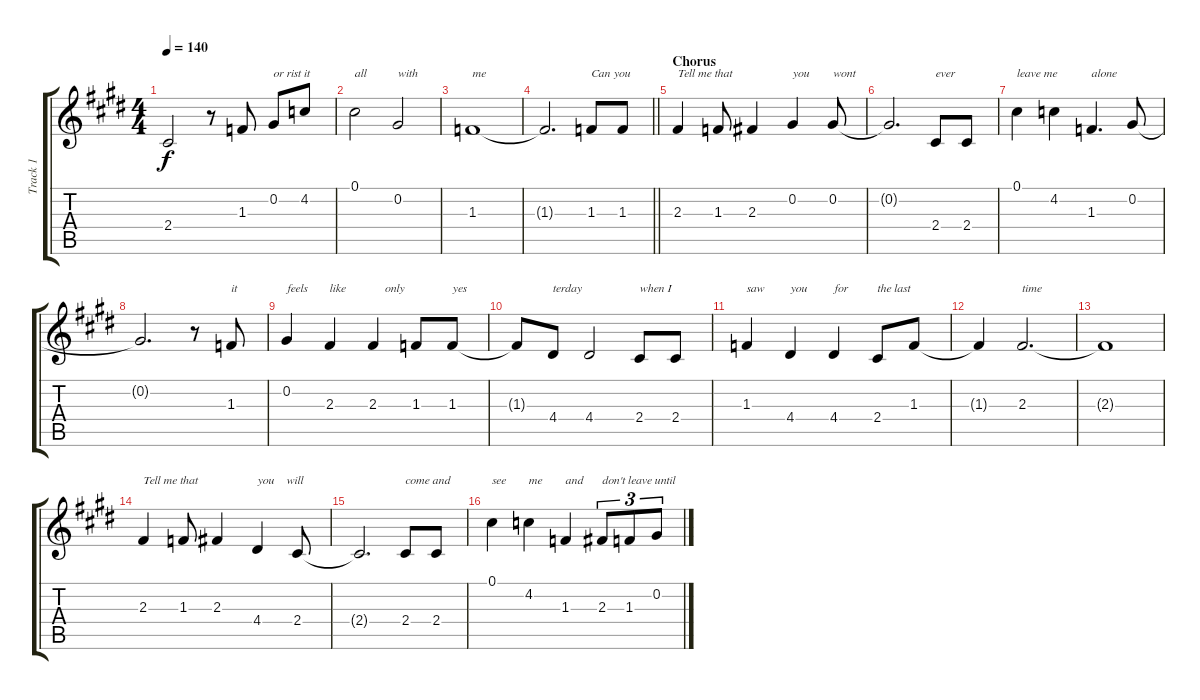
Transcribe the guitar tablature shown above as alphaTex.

\track ("Track 1" "Track 1") {instrument acousticguitarnylon}
\staff {score tabs}
\tuning (Db4 Ab3 E3 B2 Gb2 Db2) {hide}
\ts (4 4)
\tempo 140
\clef g2
\ks e
2.4.2{dy f} r.8 1.3.8 0.2.8{txt "or rist it"} 4.2.8 |
0.1.2{txt "all"} 0.2.2{txt "with"} |
1.3.1{txt "me"} |
\barLineRight lightlight
1.3{t}.2{d} 1.3.8{txt "Can you"} 1.3.8 |
\section ("" "Chorus")
2.3.4{txt "Tell me that "} 1.3.8 2.3.4 0.2.4{txt "you"} 0.2.8{txt "wont"} |
0.2{t}.2{d} 2.4.8{txt "ever"} 2.4.8 |
0.1.4{txt "leave me"} 4.2.4 1.3.4{d txt "alone"} 0.2.8 |
0.2{t}.2{d} r.8 1.3.8{txt "it"} |
0.2.4{txt "feels"} 2.3.4{txt "like"} 2.3.4{txt "    only"} 1.3.8 1.3.8{txt "yes"} |
1.3{t}.8 4.4.8{txt "terday"} 4.4.2 2.4.8{txt "when I"} 2.4.8 |
1.3.4{txt "saw"} 4.4.4{txt "you"} 4.4.4{txt "for"} 2.4.8{txt "the last"} 1.3.8 |
1.3{t}.4 2.3.2{d txt "time"} |
2.3{t}.1 |
2.3.4{txt "Tell me that"} 1.3.8 2.3.4 4.4.4{txt "you    will"} 2.4.8 |
2.4{t}.2{d} 2.4.8{txt "come and"} 2.4.8 |
0.1.4{txt "see"} 4.2.4{txt "me"} 1.3.4{txt "and"} 2.3.8{tu (3 2) txt "don't leave until"} 1.3.8{tu (3 2)} 0.2.8{tu (3 2)}
